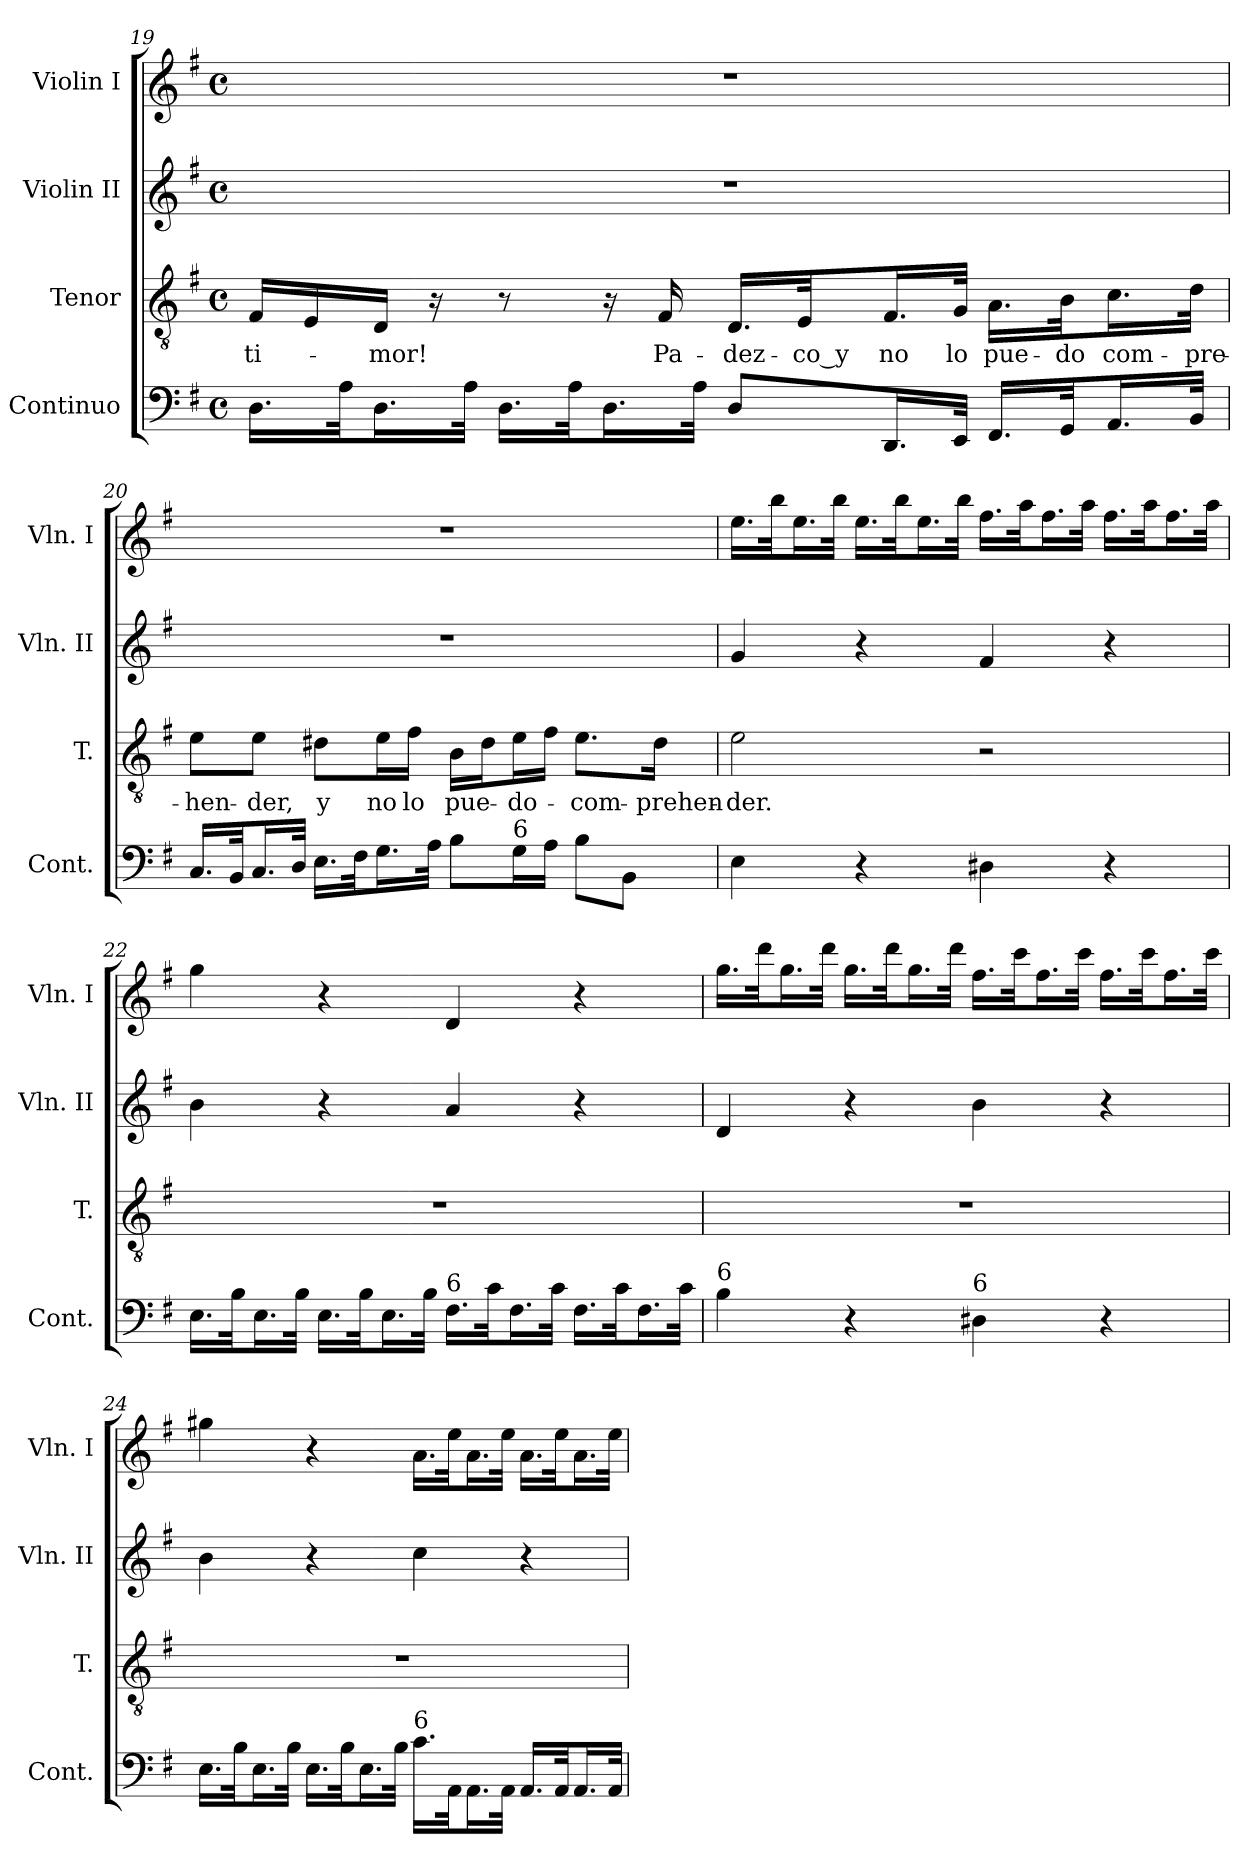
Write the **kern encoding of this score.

**kern	**kern	**text	**kern	**kern
*part4	*part3	*part3	*part2	*part1
*staff4	*staff3	*staff3	*staff2	*staff1
*I"Continuo	*I"Tenor	*	*I"Violin II	*I"Violin I
*I'Cont.	*I'T.	*	*I'Vln. II	*I'Vln. I
!!LO:LB:g=z
*clefF4	*clefGv2	*	*clefG2	*clefG2
*	*ITrd7c12	*	*	*
*k[f#]	*k[f#]	*	*k[f#]	*k[f#]
*G:	*G:	*	*G:	*G:
*M4/4	*M4/4	*	*M4/4	*M4/4
*met(c)	*met(c)	*	*met(c)	*met(c)
=19	=19	=19	=19	=19
!	!	!LO:LY:b:color=#000000	!	!
16.Di\LL	16FF#i/LL	ti-	1r	1r
.	16EEi/	.	.	.
32Ai\Jk	.	.	.	.
!	!	!LO:LY:b:color=#000000	!	!
16.Di\L	16DDi/JJ	-mor!	.	.
.	16r	.	.	.
32Ai\JJk	.	.	.	.
16.Di\LL	8r	.	.	.
32Ai\Jk	.	.	.	.
16.Di\L	16r	.	.	.
!	!	!LO:LY:b:color=#000000	!	!
.	16FF#i/	Pa-	.	.
32Ai\JJk	.	.	.	.
!	!	!LO:LY:b:color=#000000	!	!
8Di/L	16.DDi/LL	-dez-	.	.
!	!	!LO:LY:b:color=#000000	!	!
.	32EEi/Jk	-co_y	.	.
!	!	!LO:LY:b:color=#000000	!	!
16.DDi/L	16.FF#i/L	no	.	.
!	!	!LO:LY:b:color=#000000	!	!
32EEi/JJk	32GGi/JJk	lo	.	.
!	!	!LO:LY:b:color=#000000	!	!
16.FF#i/LL	16.AAi\LL	pue-	.	.
!	!	!LO:LY:b:color=#000000	!	!
32GGi/Jk	32BBi\Jk	-do	.	.
!	!	!LO:LY:b:color=#000000	!	!
16.AAi/L	16.Ci\L	com-	.	.
!	!	!LO:LY:b:color=#000000	!	!
32BBi/JJk	32Di\JJk	-pre-	.	.
=20	=20	=20	=20	=20
!	!	!LO:LY:b:color=#000000	!	!
16.Ci/LL	8Ei\L	-hen-	1r	1r
32BBi/Jk	.	.	.	.
!	!	!LO:LY:b:color=#000000	!	!
16.Ci/L	8Ei\J	-der,	.	.
32Di/JJk	.	.	.	.
!	!	!LO:LY:b:color=#000000	!	!
16.Ei\LL	8D#Xi\L	y	.	.
32F#i\Jk	.	.	.	.
!	!	!LO:LY:b:color=#000000	!	!
16.Gi\L	16Ei\L	no	.	.
!	!	!LO:LY:b:color=#000000	!	!
.	16F#i\JJ	lo	.	.
32Ai\JJk	.	.	.	.
!	!	!LO:LY:b:color=#000000	!	!
8Bi\L	16BBi\LL	pue-	.	.
.	16D#i\J	.	.	.
!LO:TX:a:t=6	!	!	!	!
!	!	!LO:LY:b:color=#000000	!	!
16Gi\L	16Ei\L	-do-	.	.
16Ai\JJ	16F#i\JJ	.	.	.
!	!	!LO:LY:b:color=#000000	!	!
8Bi\L	8.Ei\L	-com-	.	.
8BBi\J	.	.	.	.
!	!	!LO:LY:b:color=#000000	!	!
.	16D#i\Jk	-prehen-	.	.
!!LO:LB:g=z
=21	=21	=21	=21	=21
!	!	!LO:LY:b:color=#000000	!	!
4Ei\	2Ei\	-der.	4gi/	16.eei\LL
.	.	.	.	32bbi\Jk
.	.	.	.	16.eei\L
.	.	.	.	32bbi\JJk
4r	.	.	4r	16.eei\LL
.	.	.	.	32bbi\Jk
.	.	.	.	16.eei\L
.	.	.	.	32bbi\JJk
4D#Xi\	2r	.	4f#i/	16.ff#i\LL
.	.	.	.	32aai\Jk
.	.	.	.	16.ff#i\L
.	.	.	.	32aai\JJk
4r	.	.	4r	16.ff#i\LL
.	.	.	.	32aai\Jk
.	.	.	.	16.ff#i\L
.	.	.	.	32aai\JJk
=22	=22	=22	=22	=22
16.Ei\LL	1r	.	4bi\	4ggi\
32Bi\Jk	.	.	.	.
16.Ei\L	.	.	.	.
32Bi\JJk	.	.	.	.
16.Ei\LL	.	.	4r	4r
32Bi\Jk	.	.	.	.
16.Ei\L	.	.	.	.
32Bi\JJk	.	.	.	.
!LO:TX:a:t=6	!	!	!	!
16.F#i\LL	.	.	4ai/	4di/
32ci\Jk	.	.	.	.
16.F#i\L	.	.	.	.
32ci\JJk	.	.	.	.
16.F#i\LL	.	.	4r	4r
32ci\Jk	.	.	.	.
16.F#i\L	.	.	.	.
32ci\JJk	.	.	.	.
!!LO:PB:g=z
=23	=23	=23	=23	=23
!LO:TX:a:t=6	!	!	!	!
4Bi\	1r	.	4di/	16.ggi\LL
.	.	.	.	32dddi\Jk
.	.	.	.	16.ggi\L
.	.	.	.	32dddi\JJk
4r	.	.	4r	16.ggi\LL
.	.	.	.	32dddi\Jk
.	.	.	.	16.ggi\L
.	.	.	.	32dddi\JJk
!LO:TX:a:t=6	!	!	!	!
4D#Xi\	.	.	4bi\	16.ff#i\LL
.	.	.	.	32ccci\Jk
.	.	.	.	16.ff#i\L
.	.	.	.	32ccci\JJk
4r	.	.	4r	16.ff#i\LL
.	.	.	.	32ccci\Jk
.	.	.	.	16.ff#i\L
.	.	.	.	32ccci\JJk
=24	=24	=24	=24	=24
16.Ei\LL	1r	.	4bi\	4gg#Xi\
32Bi\Jk	.	.	.	.
16.Ei\L	.	.	.	.
32Bi\JJk	.	.	.	.
16.Ei\LL	.	.	4r	4r
32Bi\Jk	.	.	.	.
16.Ei\L	.	.	.	.
32Bi\JJk	.	.	.	.
!LO:TX:a:t=6	!	!	!	!
16.ci\LL	.	.	4cci\	16.ai\LL
32AAi\Jk	.	.	.	32eei\Jk
16.AAi\L	.	.	.	16.ai\L
32AAi\JJk	.	.	.	32eei\JJk
16.AAi/LL	.	.	4r	16.ai\LL
32AAi/Jk	.	.	.	32eei\Jk
16.AAi/L	.	.	.	16.ai\L
32AAi/JJk	.	.	.	32eei\JJk
=	=	=	=	=
*-	*-	*-	*-	*-
